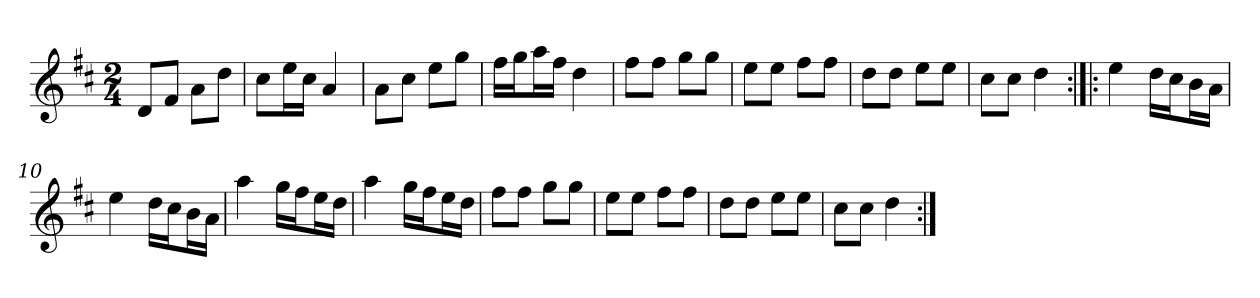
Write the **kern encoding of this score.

**kern
*part1
*staff1
*clefG2
*k[f#c#]
*D:
*M2/4
*MM120
=1
8d/L
8f#/J
8a\L
8dd\J
=2
8cc#\L
16ee\L
16cc#\JJ
4a
=3
8a\L
8cc#\J
8ee\L
8gg\J
=4
16ff#\LL
16gg\J
16aa\L
16ff#\JJ
4dd
=5
8ff#\L
8ff#\J
8gg\L
8gg\J
=6
8ee\L
8ee\J
8ff#\L
8ff#\J
=7
8dd\L
8dd\J
8ee\L
8ee\J
=8
8cc#\L
8cc#\J
4dd
=9:|!|:
4ee
16dd\LL
16cc#\J
16b\L
16a\JJ
=10
4ee
16dd\LL
16cc#\J
16b\L
16a\JJ
=11
4aa
16gg\LL
16ff#\J
16ee\L
16dd\JJ
=12
4aa
16gg\LL
16ff#\J
16ee\L
16dd\JJ
=13
8ff#\L
8ff#\J
8gg\L
8gg\J
=14
8ee\L
8ee\J
8ff#\L
8ff#\J
=15
8dd\L
8dd\J
8ee\L
8ee\J
=16
8cc#\L
8cc#\J
4dd
=:|!
*-
